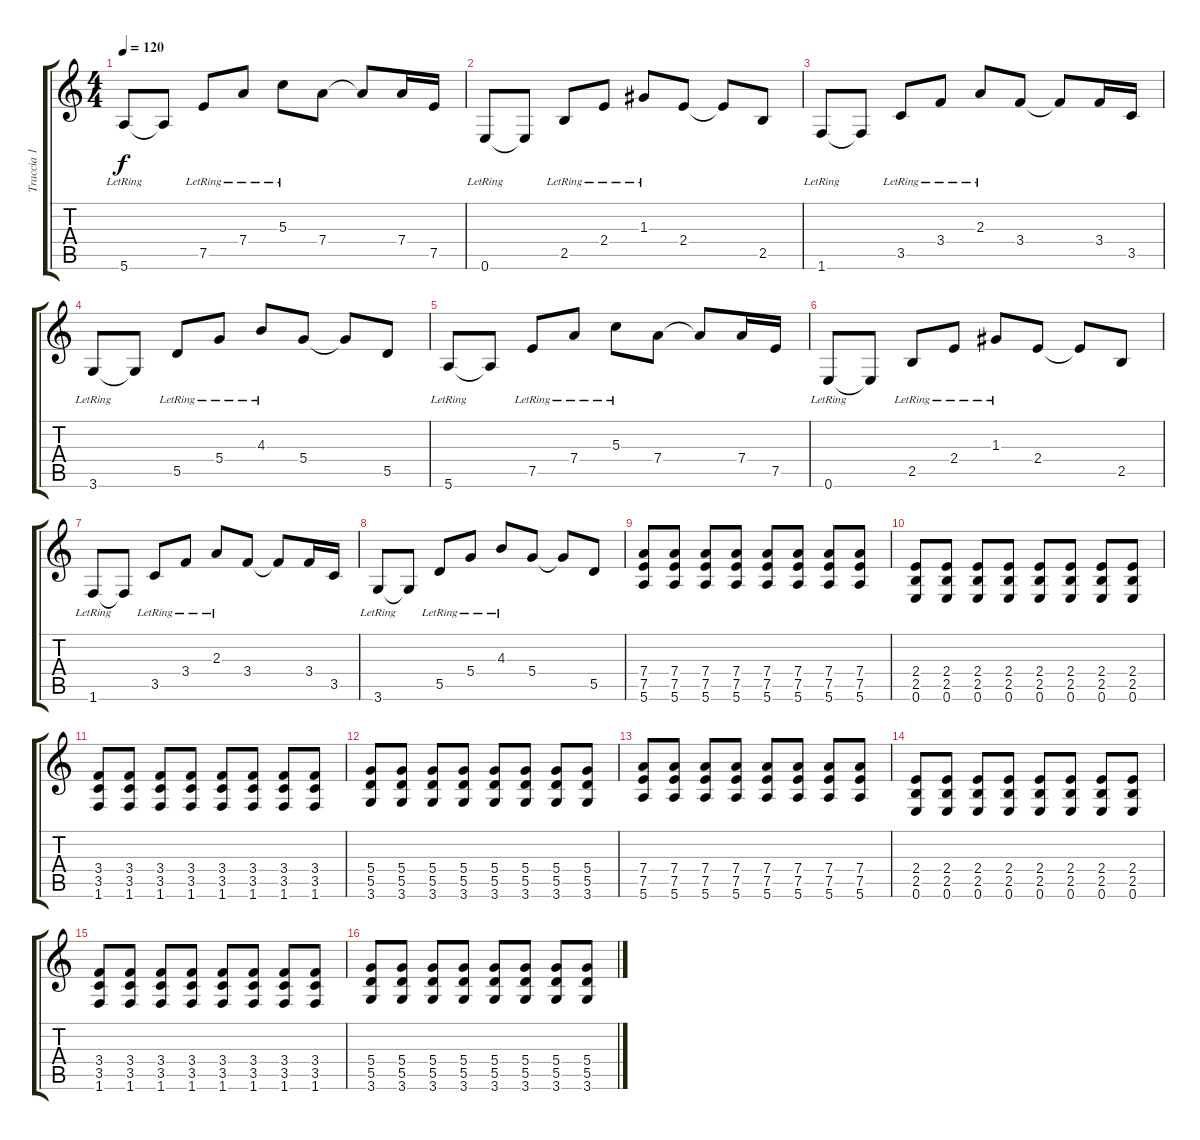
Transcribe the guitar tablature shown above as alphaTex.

\track ("Traccia 1" "Traccia 1") {instrument overdrivenguitar}
\staff {score tabs}
\tuning (E4 B3 G3 D3 A2 E2) {hide}
\ts (4 4)
\tempo 120
\clef g2
\ks c
5.6{lr}.8{dy f instrument electricguitarclean} 5.6{t}.8 7.5{lr}.8 7.4{lr}.8 5.3{lr}.8 7.4.8 7.4{t}.8 7.4.16 7.5.16 |
0.6{lr}.8{instrument electricguitarclean} 0.6{t}.8 2.5{lr}.8 2.4{lr}.8 1.3{lr}.8 2.4.8 2.4{t}.8 2.5.8 |
1.6{lr}.8{instrument electricguitarclean} 1.6{t}.8 3.5{lr}.8 3.4{lr}.8 2.3{lr}.8 3.4.8 3.4{t}.8 3.4.16 3.5.16 |
3.6{lr}.8{instrument electricguitarclean} 3.6{t}.8 5.5{lr}.8 5.4{lr}.8 4.3{lr}.8 5.4.8 5.4{t}.8 5.5.8 |
5.6{lr}.8{instrument electricguitarclean} 5.6{t}.8 7.5{lr}.8 7.4{lr}.8 5.3{lr}.8 7.4.8 7.4{t}.8 7.4.16 7.5.16 |
0.6{lr}.8{instrument electricguitarclean} 0.6{t}.8 2.5{lr}.8 2.4{lr}.8 1.3{lr}.8 2.4.8 2.4{t}.8 2.5.8 |
1.6{lr}.8{instrument electricguitarclean} 1.6{t}.8 3.5{lr}.8 3.4{lr}.8 2.3{lr}.8 3.4.8 3.4{t}.8 3.4.16 3.5.16 |
3.6{lr}.8{instrument electricguitarclean} 3.6{t}.8 5.5{lr}.8 5.4{lr}.8 4.3{lr}.8 5.4.8 5.4{t}.8 5.5.8 |
(7.4 7.5 5.6).8{instrument overdrivenguitar} (7.4 7.5 5.6).8 (7.4 7.5 5.6).8 (7.4 7.5 5.6).8 (7.4 7.5 5.6).8 (7.4 7.5 5.6).8 (7.4 7.5 5.6).8 (7.4 7.5 5.6).8 |
(2.4 2.5 0.6).8 (2.4 2.5 0.6).8 (2.4 2.5 0.6).8 (2.4 2.5 0.6).8 (2.4 2.5 0.6).8 (2.4 2.5 0.6).8 (2.4 2.5 0.6).8 (2.4 2.5 0.6).8 |
(3.4 3.5 1.6).8 (3.4 3.5 1.6).8 (3.4 3.5 1.6).8 (3.4 3.5 1.6).8 (3.4 3.5 1.6).8 (3.4 3.5 1.6).8 (3.4 3.5 1.6).8 (3.4 3.5 1.6).8 |
(5.4 5.5 3.6).8 (5.4 5.5 3.6).8 (5.4 5.5 3.6).8 (5.4 5.5 3.6).8 (5.4 5.5 3.6).8 (5.4 5.5 3.6).8 (5.4 5.5 3.6).8 (5.4 5.5 3.6).8 |
(7.4 7.5 5.6).8{instrument overdrivenguitar} (7.4 7.5 5.6).8 (7.4 7.5 5.6).8 (7.4 7.5 5.6).8 (7.4 7.5 5.6).8 (7.4 7.5 5.6).8 (7.4 7.5 5.6).8 (7.4 7.5 5.6).8 |
(2.4 2.5 0.6).8 (2.4 2.5 0.6).8 (2.4 2.5 0.6).8 (2.4 2.5 0.6).8 (2.4 2.5 0.6).8 (2.4 2.5 0.6).8 (2.4 2.5 0.6).8 (2.4 2.5 0.6).8 |
(3.4 3.5 1.6).8 (3.4 3.5 1.6).8 (3.4 3.5 1.6).8 (3.4 3.5 1.6).8 (3.4 3.5 1.6).8 (3.4 3.5 1.6).8 (3.4 3.5 1.6).8 (3.4 3.5 1.6).8 |
(5.4 5.5 3.6).8 (5.4 5.5 3.6).8 (5.4 5.5 3.6).8 (5.4 5.5 3.6).8 (5.4 5.5 3.6).8 (5.4 5.5 3.6).8 (5.4 5.5 3.6).8 (5.4 5.5 3.6).8
